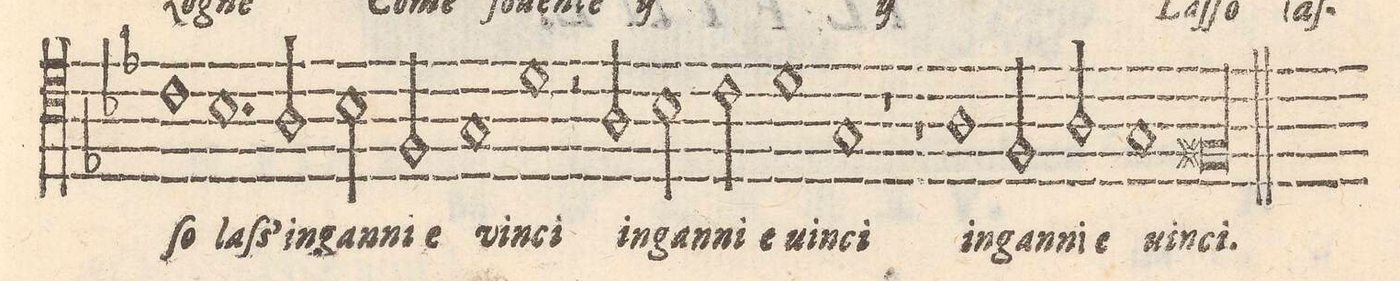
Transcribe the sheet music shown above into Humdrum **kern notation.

**kern	**text
*I"QVINTO	*
*clefC4	*
*k[b-e-]	*
*met(C|)	*
*M2/2	*
1c	-ſo
=200-	=200-
1.B-y	laſ'
=201-	=201-
2A/	in-
=202-	=202-
2B-\	-gan
2F/	ni e
=203-	=203-
1G	vin-
=204-	=204-
1d	-ci
=205-	=205-
2r	.
2A/	in-
=206-	=206-
2B-\	-gan-
2c\	-ni e
=207-	=207-
1d	uin-
=208-	=208-
1G	ci
=209-	=209-
1r	.
=210-	=210-
1r	.
=211-	=211-
1A	in-
=212-	=212-
2F/	-gan-
2A/	-ni e
=213-	=213-
1G	uin-
=214-	=214-
00F#X	-ci.
=215-	=215-
=216-	=216-
==	==
*-	*-
